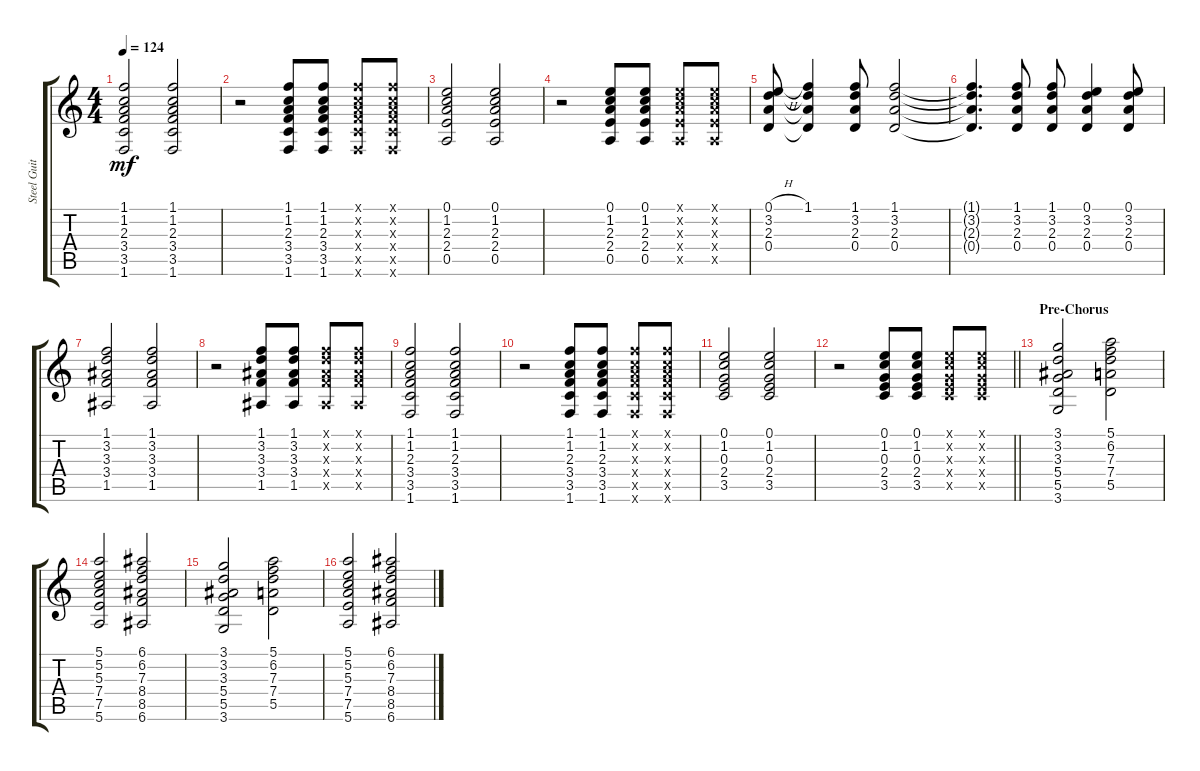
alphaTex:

\track ("Steel Guitar" "Steel Guit") {instrument acousticguitarsteel}
\staff {score tabs}
\tuning (E4 B3 G3 D3 A2 E2) {hide}
\ts (4 4)
\tempo 124
\clef g2
\ks c
(1.1 1.2 2.3 3.4 3.5 1.6).2{dy mf} (1.1 1.2 2.3 3.4 3.5 1.6).2 |
r.2 (1.1 1.2 2.3 3.4 3.5 1.6).8 (1.1 1.2 2.3 3.4 3.5 1.6).8 (1.1{x} 1.2{x} 2.3{x} 3.4{x} 3.5{x} 1.6{x}).8 (1.1{x} 1.2{x} 2.3{x} 3.4{x} 3.5{x} 1.6{x}).8 |
(0.1 1.2 2.3 2.4 0.5).2 (0.1 1.2 2.3 2.4 0.5).2 |
r.2 (0.1 1.2 2.3 2.4 0.5).8 (0.1 1.2 2.3 2.4 0.5).8 (0.1{x} 1.2{x} 2.3{x} 2.4{x} 0.5{x}).8 (0.1{x} 1.2{x} 2.3{x} 2.4{x} 0.5{x}).8 |
(0.1{h} 3.2 2.3 0.4).8 (1.1 3.2{t} 2.3{t} 0.4{t}).4 (1.1 3.2 2.3 0.4).8 (1.1 3.2 2.3 0.4).2 |
(1.1{t} 3.2{t} 2.3{t} 0.4{t}).4{d} (1.1 3.2 2.3 0.4).8 (1.1 3.2 2.3 0.4).8 (0.1 3.2 2.3 0.4).4 (0.1 3.2 2.3 0.4).8 |
(1.1 3.2 3.3 3.4 1.5).2 (1.1 3.2 3.3 3.4 1.5).2 |
r.2 (1.1 3.2 3.3 3.4 1.5).8 (1.1 3.2 3.3 3.4 1.5).8 (1.1{x} 3.2{x} 3.3{x} 3.4{x} 1.5{x}).8 (1.1{x} 3.2{x} 3.3{x} 3.4{x} 1.5{x}).8 |
(1.1 1.2 2.3 3.4 3.5 1.6).2 (1.1 1.2 2.3 3.4 3.5 1.6).2 |
r.2 (1.1 1.2 2.3 3.4 3.5 1.6).8 (1.1 1.2 2.3 3.4 3.5 1.6).8 (1.1{x} 1.2{x} 2.3{x} 3.4{x} 3.5{x} 1.6{x}).8 (1.1{x} 1.2{x} 2.3{x} 3.4{x} 3.5{x} 1.6{x}).8 |
(0.1 1.2 0.3 2.4 3.5).2 (0.1 1.2 0.3 2.4 3.5).2 |
\barLineRight lightlight
r.2 (0.1 1.2 0.3 2.4 3.5).8 (0.1 1.2 0.3 2.4 3.5).8 (0.1{x} 1.2{x} 0.3{x} 2.4{x} 3.5{x}).8 (0.1{x} 1.2{x} 0.3{x} 2.4{x} 3.5{x}).8 |
\section ("" "Pre-Chorus")
(3.1 3.2 3.3 5.4 5.5 3.6).2 (5.1 6.2 7.3 7.4 5.5).2 |
(5.1 5.2 5.3 7.4 7.5 5.6).2 (6.1 6.2 7.3 8.4 8.5 6.6).2 |
(3.1 3.2 3.3 5.4 5.5 3.6).2 (5.1 6.2 7.3 7.4 5.5).2 |
(5.1 5.2 5.3 7.4 7.5 5.6).2 (6.1 6.2 7.3 8.4 8.5 6.6).2
